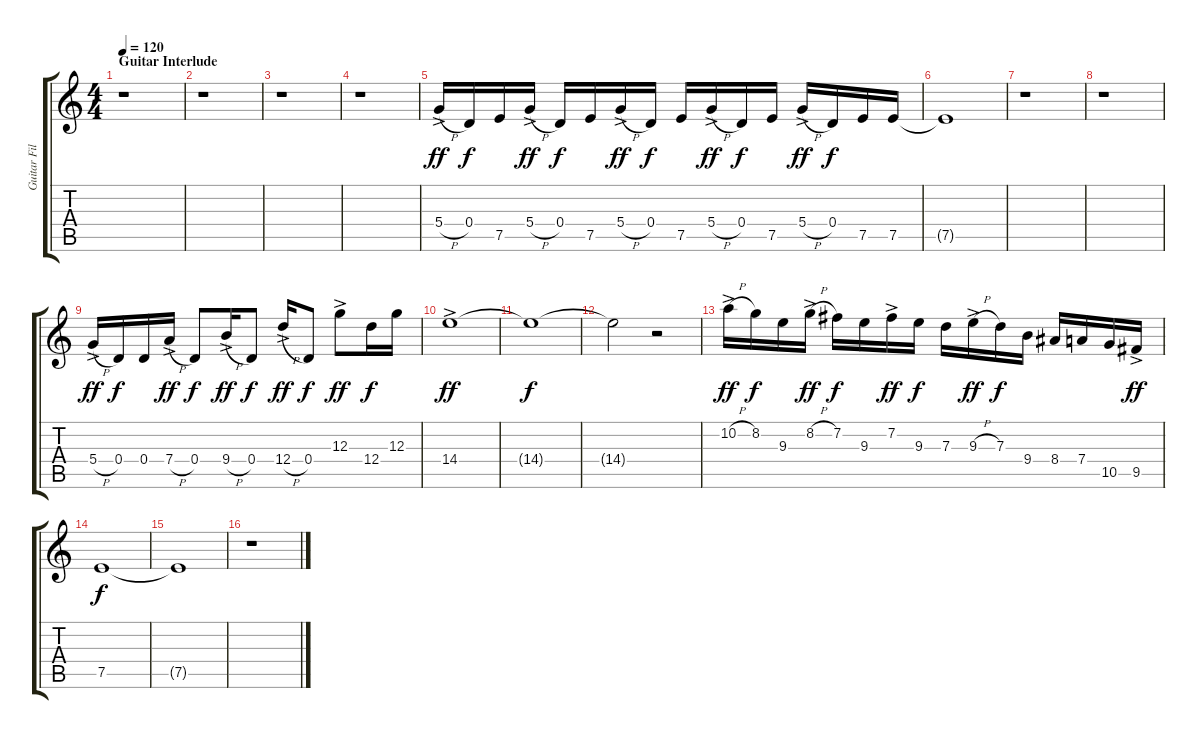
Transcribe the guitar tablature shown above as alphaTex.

\track ("Guitar Fills" "Guitar Fil") {instrument overdrivenguitar}
\staff {score tabs}
\tuning (E4 B3 G3 D3 A2 E2) {hide}
\ts (4 4)
\section ("" "Guitar Interlude")
\tempo 120
\clef g2
\ks c
r.1{dy ff} |
r.1 |
r.1 |
r.1 |
5.4{h ac}.16 0.4.16{dy f} 7.5.16 5.4{h ac}.16{dy ff} 0.4.16{dy f} 7.5.16 5.4{h ac}.16{dy ff} 0.4.16{dy f} 7.5.16 5.4{h ac}.16{dy ff} 0.4.16{dy f} 7.5.16 5.4{h ac}.16{dy ff} 0.4.16{dy f} 7.5.16 7.5.16 |
7.5{t}.1 |
r.1 |
r.1 |
5.4{h ac}.16{dy ff} 0.4.16{dy f} 0.4.16 7.4{h ac}.16{dy ff} 0.4.8{dy f} 9.4{h ac}.16{dy ff} 0.4.8{dy f} 12.4{h ac}.16{dy ff} 0.4.8{dy f} 12.3{ac}.8{dy ff} 12.4.16{dy f} 12.3.16 |
14.4{ac}.1{dy ff} |
14.4{t}.1{dy f} |
14.4{t}.2 r.2 |
10.2{h ac}.16{dy ff} 8.2.16{dy f} 9.3.16 8.2{h ac}.16{dy ff} 7.2.16{dy f} 9.3.16 7.2{ac}.16{dy ff} 9.3.16{dy f} 7.3.16 9.3{h ac}.16{dy ff} 7.3.16{dy f} 9.4.16 8.4.16 7.4.16 10.5.16 9.5{ac}.16{dy ff} |
7.5.1{dy f} |
7.5{t}.1 |
r.1
